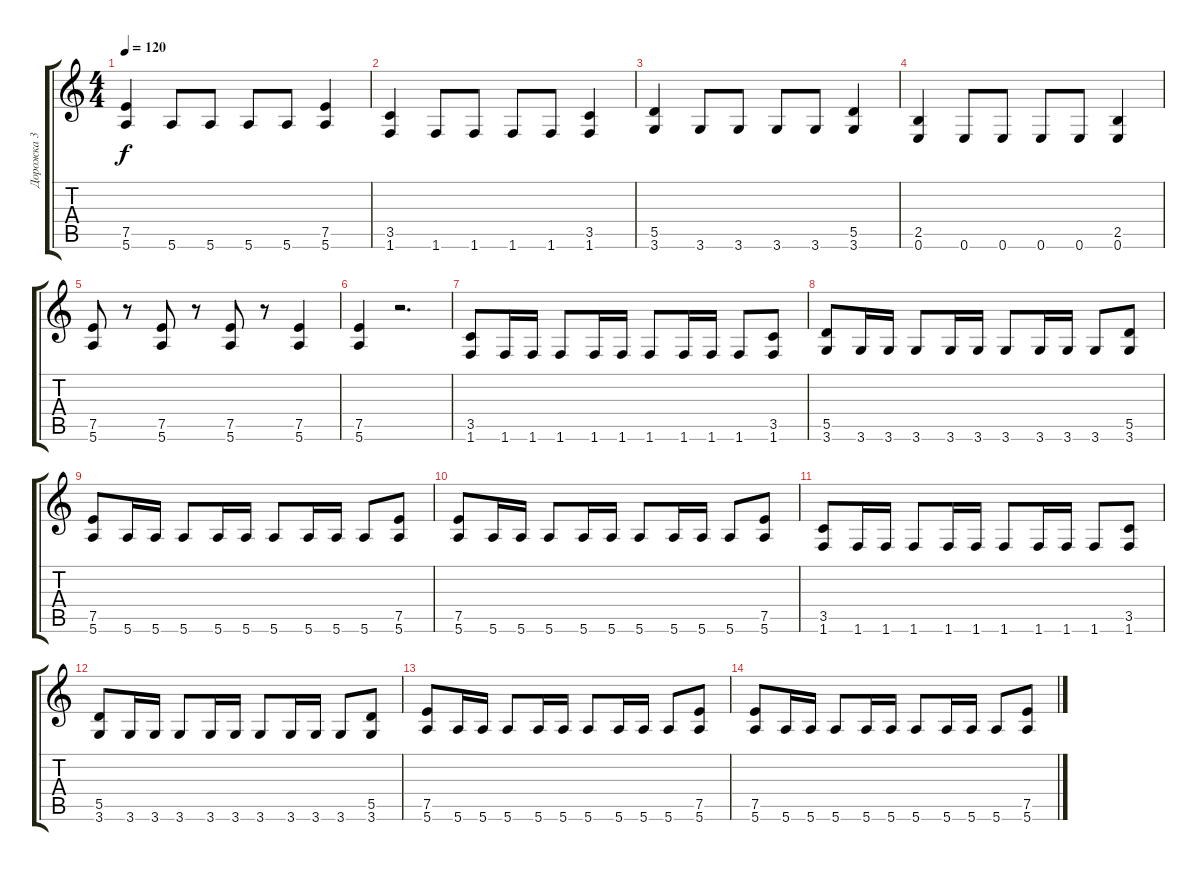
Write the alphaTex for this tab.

\track ("Дорожка 3" "Дорожка 3") {instrument distortionguitar}
\staff {score tabs}
\tuning (E4 B3 G3 D3 A2 E2) {hide}
\ts (4 4)
\tempo 120
\clef g2
\ks c
(7.5 5.6).4{dy f} 5.6.8 5.6.8 5.6.8 5.6.8 (7.5 5.6).4 |
(3.5 1.6).4 1.6.8 1.6.8 1.6.8 1.6.8 (3.5 1.6).4 |
(5.5 3.6).4 3.6.8 3.6.8 3.6.8 3.6.8 (5.5 3.6).4 |
(2.5 0.6).4 0.6.8 0.6.8 0.6.8 0.6.8 (2.5 0.6).4 |
(7.5 5.6).8 r.8 (7.5 5.6).8 r.8 (7.5 5.6).8 r.8 (7.5 5.6).4 |
(7.5 5.6).4 r.2{d} |
(3.5 1.6).8 1.6.16 1.6.16 1.6.8 1.6.16 1.6.16 1.6.8 1.6.16 1.6.16 1.6.8 (3.5 1.6).8 |
(5.5 3.6).8 3.6.16 3.6.16 3.6.8 3.6.16 3.6.16 3.6.8 3.6.16 3.6.16 3.6.8 (5.5 3.6).8 |
(7.5 5.6).8 5.6.16 5.6.16 5.6.8 5.6.16 5.6.16 5.6.8 5.6.16 5.6.16 5.6.8 (7.5 5.6).8 |
(7.5 5.6).8 5.6.16 5.6.16 5.6.8 5.6.16 5.6.16 5.6.8 5.6.16 5.6.16 5.6.8 (7.5 5.6).8 |
(3.5 1.6).8 1.6.16 1.6.16 1.6.8 1.6.16 1.6.16 1.6.8 1.6.16 1.6.16 1.6.8 (3.5 1.6).8 |
(5.5 3.6).8 3.6.16 3.6.16 3.6.8 3.6.16 3.6.16 3.6.8 3.6.16 3.6.16 3.6.8 (5.5 3.6).8 |
(7.5 5.6).8 5.6.16 5.6.16 5.6.8 5.6.16 5.6.16 5.6.8 5.6.16 5.6.16 5.6.8 (7.5 5.6).8 |
(7.5 5.6).8 5.6.16 5.6.16 5.6.8 5.6.16 5.6.16 5.6.8 5.6.16 5.6.16 5.6.8 (7.5 5.6).8
